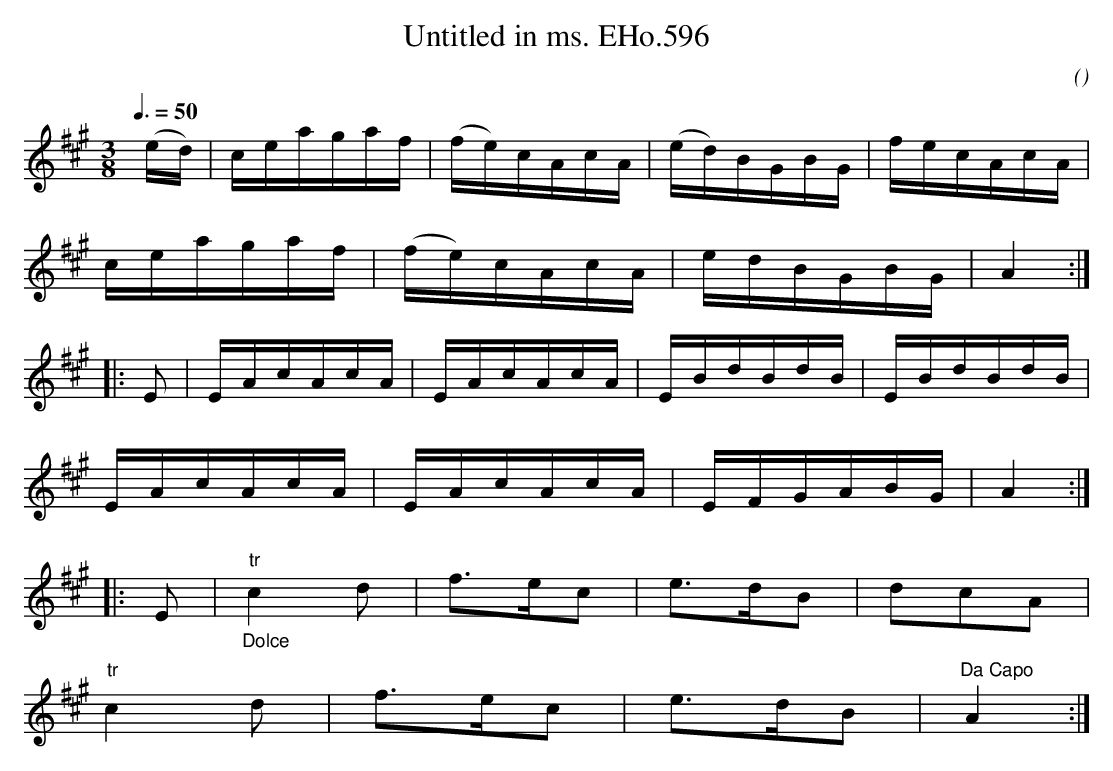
X:1
T:Untitled in ms. EHo.596
M:3/8
L:1/16
Q:3/8=50
C:
O:
K:A
y(ed) | ceagaf | (fe)cAcA | (ed)BGBG | fecAcA |
ceagaf | (fe)cAcA | edBGBG | A4 :|
|: E2 | EAcAcA | EAcAcA | EBdBdB | EBdBdB |
EAcAcA | EAcAcA | EFGABG | A4 :|
|: E2 | "_Dolce""tr"c4d2 | f2>e2c2 | e2>d2B2 | d2c2A2 |
"tr"c4d2 | f2>e2c2 | e2>d2B2 | "Da Capo"A4 :|
